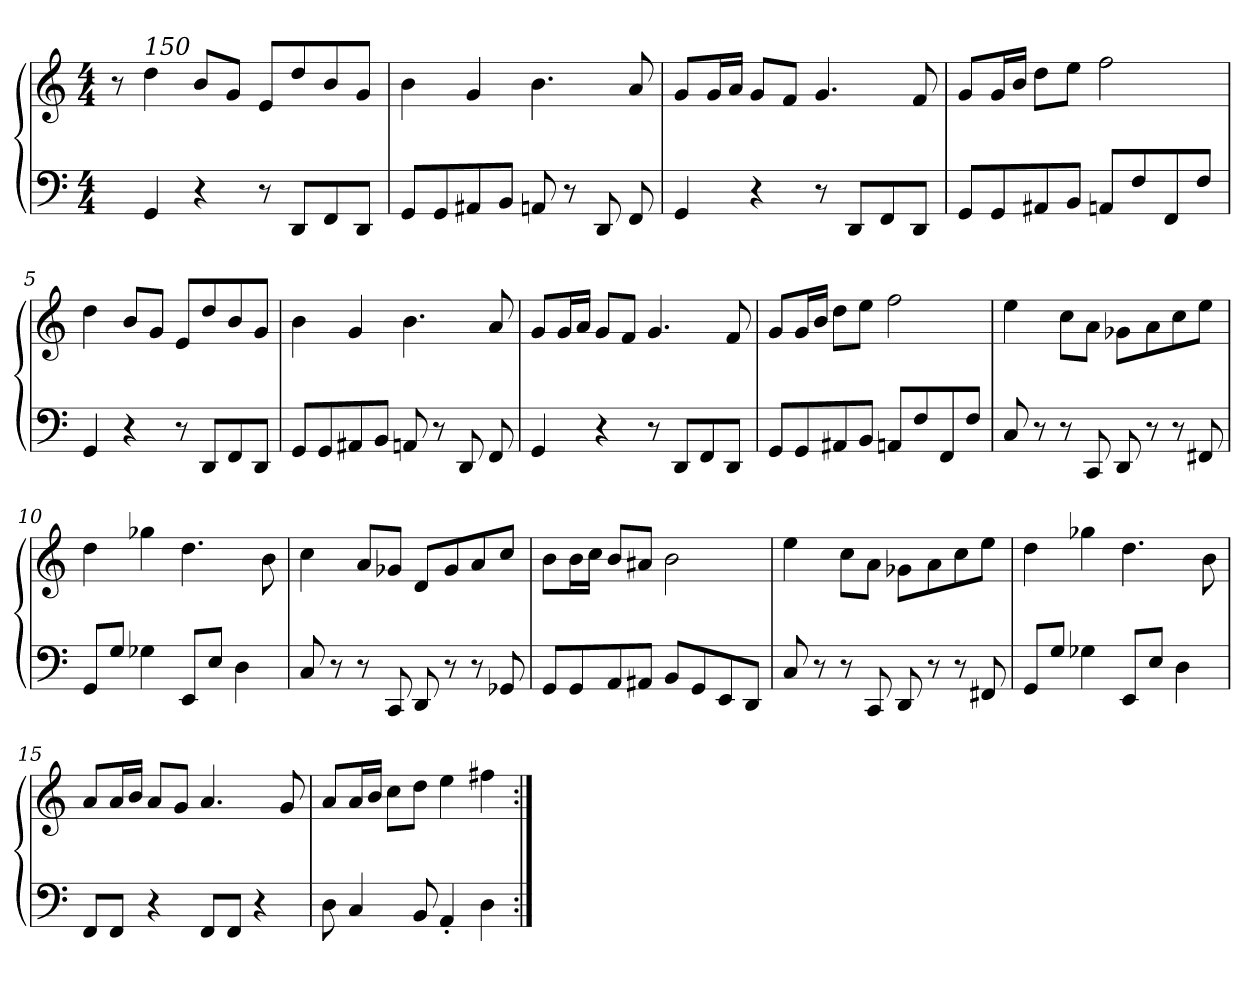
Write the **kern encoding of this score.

**kern	**kern
*part1	*part1
*staff2	*staff1
*clefF4	*clefG2
*k[]	*k[]
*M4/4	*M4/4
=1	=1
8ryy	8r
!	!LO:TX:a:i:t=150
4GG/	4dd\
4r	8b/L
.	8g/J
8r	8e/L
8DD/L	8dd/
8FF/	8b/
8DD/J	8g/J
=2	=2
8GG/L	4b\
8GG/	.
8AA#X/	4g/
8BB/J	.
8AAn/	4.b\
8r	.
8DD/	.
8FF/	8a/
=3	=3
4GG/	8g/L
.	16g/L
.	16a/JJ
4r	8g/L
.	8f/J
8r	4.g/
8DD/L	.
8FF/	.
8DD/J	8f/
=4	=4
8GG/L	8g/L
8GG/	16g/L
.	16b/JJ
8AA#X/	8dd\L
8BB/J	8ee\J
8AAn/L	2ff\
8F/	.
8FF/	.
8F/J	.
!!LO:LB:g=z
=5	=5
4GG/	4dd\
4r	8b/L
.	8g/J
8r	8e/L
8DD/L	8dd/
8FF/	8b/
8DD/J	8g/J
=6	=6
8GG/L	4b\
8GG/	.
8AA#X/	4g/
8BB/J	.
8AAn/	4.b\
8r	.
8DD/	.
8FF/	8a/
=7	=7
4GG/	8g/L
.	16g/L
.	16a/JJ
4r	8g/L
.	8f/J
8r	4.g/
8DD/L	.
8FF/	.
8DD/J	8f/
=8	=8
8GG/L	8g/L
8GG/	16g/L
.	16b/JJ
8AA#X/	8dd\L
8BB/J	8ee\J
8AAn/L	2ff\
8F/	.
8FF/	.
8F/J	.
!!LO:LB:g=z
=9	=9
8C/	4ee\
8r	.
8r	8cc\L
8CC/	8a\J
8DD/	8g-X\L
8r	8a\
8r	8cc\
8FF#X/	8ee\J
=10	=10
8GG/L	4dd\
8G/J	.
4G-X\	4gg-X\
8EE/L	4.dd\
8E/J	.
4D\	.
.	8b\
=11	=11
8C/	4cc\
8r	.
8r	8a/L
8CC/	8g-X/J
8DD/	8d/L
8r	8g-/
8r	8a/
8GG-X/	8cc/J
=12	=12
8GG/L	8b\L
8GG/	16b\L
.	16cc\JJ
8AA/	8b/L
8AA#X/J	8a#X/J
8BB/L	2b\
8GG/	.
8EE/	.
8DD/J	.
!!LO:LB:g=z
=13	=13
8C/	4ee\
8r	.
8r	8cc\L
8CC/	8a\J
8DD/	8g-X\L
8r	8a\
8r	8cc\
8FF#X/	8ee\J
=14	=14
8GG/L	4dd\
8G/J	.
4G-X\	4gg-X\
8EE/L	4.dd\
8E/J	.
4D\	.
.	8b\
=15	=15
8FF/L	8a/L
8FF/J	16a/L
.	16b/JJ
4r	8a/L
.	8g/J
8FF/L	4.a/
8FF/J	.
4r	.
.	8g/
=16	=16
8D\	8a/L
4C/	16a/L
.	16b/JJ
.	8cc\L
8BB/	8dd\J
4AA'/	4ee\
4D\	4ff#X\
=:|!	=:|!
*-	*-
